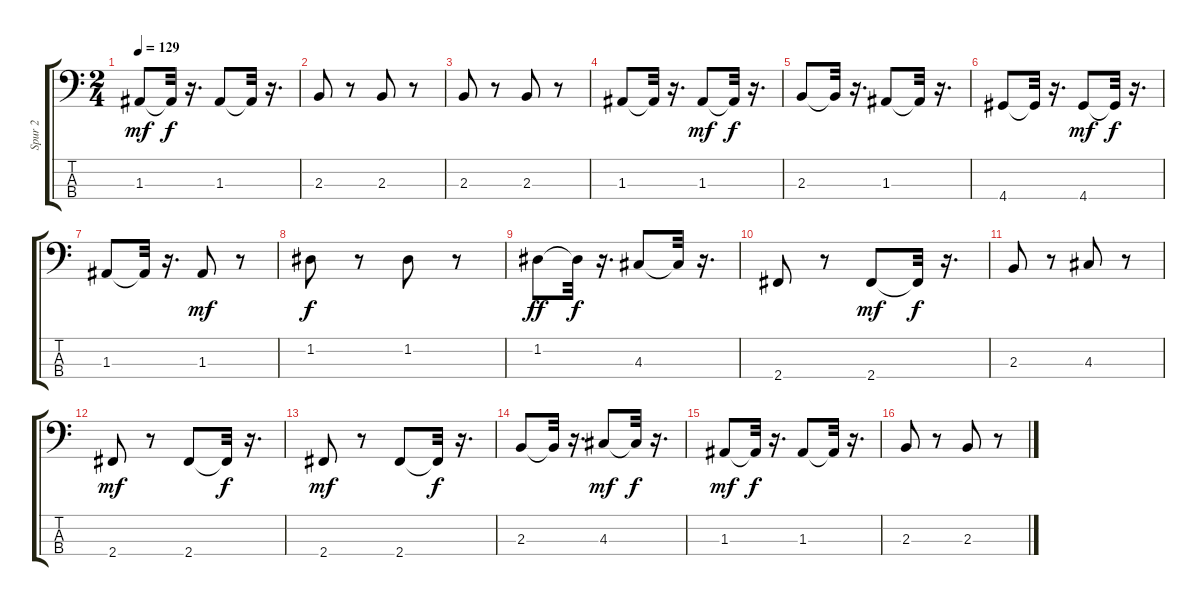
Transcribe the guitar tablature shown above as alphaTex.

\track ("Spur 2" "Spur 2") {instrument electricbassfinger}
\staff {score tabs}
\tuning (G2 D2 A1 E1) {hide}
\ts (2 4)
\tempo 129
\clef f4
\ks c
1.3.8{dy mf} 1.3{t}.32{dy f} r.16{d} 1.3.8 1.3{t}.32 r.16{d} |
2.3.8 r.8 2.3.8 r.8 |
2.3.8 r.8 2.3.8 r.8 |
1.3.8 1.3{t}.32 r.16{d} 1.3.8{dy mf} 1.3{t}.32{dy f} r.16{d} |
2.3.8 2.3{t}.32 r.16{d} 1.3.8 1.3{t}.32 r.16{d} |
4.4.8 4.4{t}.32 r.16{d} 4.4.8{dy mf} 4.4{t}.32{dy f} r.16{d} |
1.3.8 1.3{t}.32 r.16{d} 1.3.8{dy mf} r.8 |
1.2.8{dy f} r.8 1.2.8 r.8 |
1.2.8{dy ff} 1.2{t}.32{dy f} r.16{d} 4.3.8 4.3{t}.32 r.16{d} |
2.4.8 r.8 2.4.8{dy mf} 2.4{t}.32{dy f} r.16{d} |
2.3.8 r.8 4.3.8 r.8 |
2.4.8{dy mf} r.8 2.4.8 2.4{t}.32{dy f} r.16{d} |
2.4.8{dy mf} r.8 2.4.8 2.4{t}.32{dy f} r.16{d} |
2.3.8 2.3{t}.32 r.16{d} 4.3.8{dy mf} 4.3{t}.32{dy f} r.16{d} |
1.3.8{dy mf} 1.3{t}.32{dy f} r.16{d} 1.3.8 1.3{t}.32 r.16{d} |
2.3.8 r.8 2.3.8 r.8
